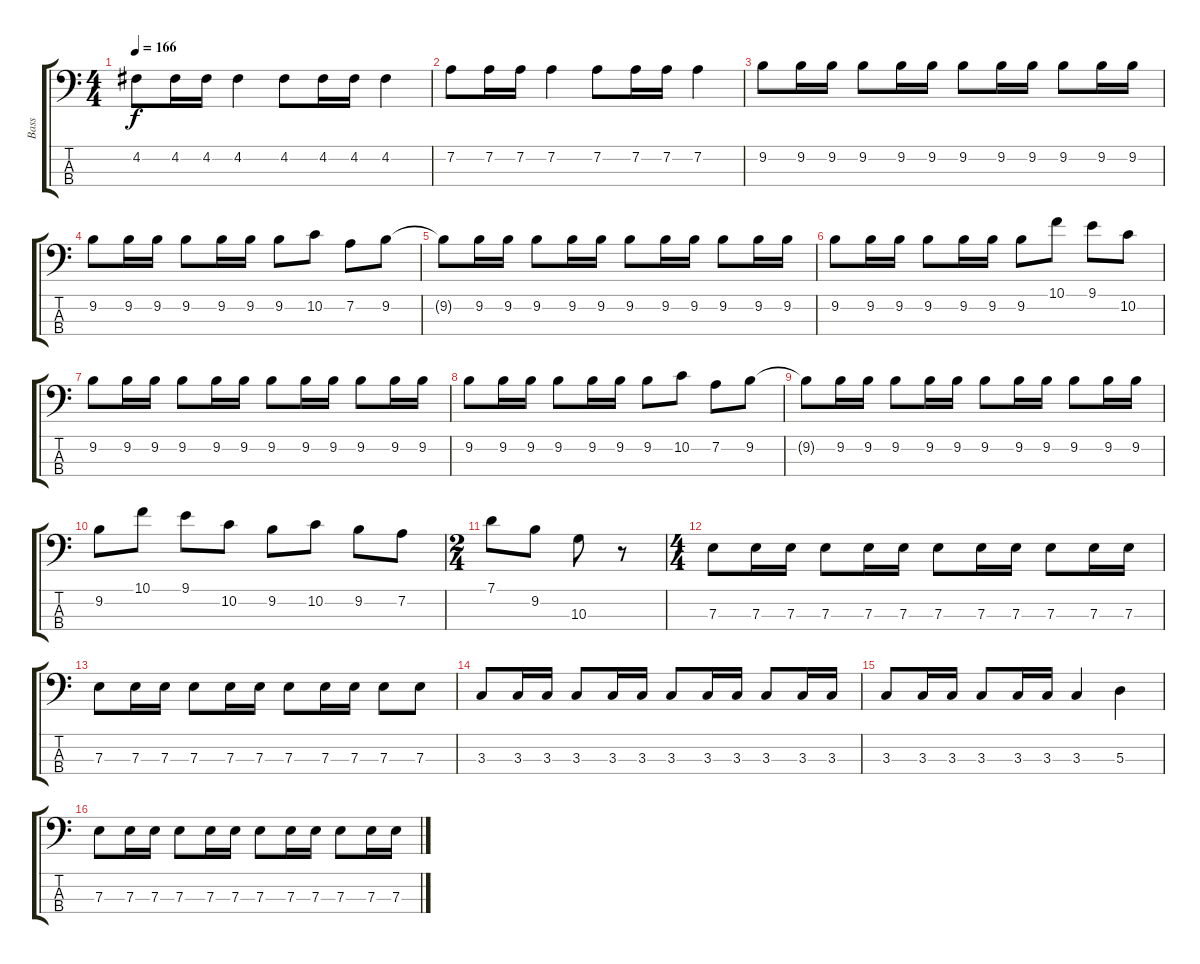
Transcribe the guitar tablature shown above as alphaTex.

\track ("Bass" "Bass") {instrument electricbassfinger}
\staff {score tabs}
\tuning (G2 D2 A1 E1) {hide}
\ts (4 4)
\tempo 166
\clef f4
\ks c
4.2.8{dy f} 4.2.16 4.2.16 4.2.4 4.2.8 4.2.16 4.2.16 4.2.4 |
7.2.8 7.2.16 7.2.16 7.2.4 7.2.8 7.2.16 7.2.16 7.2.4 |
9.2.8 9.2.16 9.2.16 9.2.8 9.2.16 9.2.16 9.2.8 9.2.16 9.2.16 9.2.8 9.2.16 9.2.16 |
9.2.8 9.2.16 9.2.16 9.2.8 9.2.16 9.2.16 9.2.8 10.2.8 7.2.8 9.2.8 |
9.2{t}.8 9.2.16 9.2.16 9.2.8 9.2.16 9.2.16 9.2.8 9.2.16 9.2.16 9.2.8 9.2.16 9.2.16 |
9.2.8 9.2.16 9.2.16 9.2.8 9.2.16 9.2.16 9.2.8 10.1.8 9.1.8 10.2.8 |
9.2.8 9.2.16 9.2.16 9.2.8 9.2.16 9.2.16 9.2.8 9.2.16 9.2.16 9.2.8 9.2.16 9.2.16 |
9.2.8 9.2.16 9.2.16 9.2.8 9.2.16 9.2.16 9.2.8 10.2.8 7.2.8 9.2.8 |
9.2{t}.8 9.2.16 9.2.16 9.2.8 9.2.16 9.2.16 9.2.8 9.2.16 9.2.16 9.2.8 9.2.16 9.2.16 |
9.2.8 10.1.8 9.1.8 10.2.8 9.2.8 10.2.8 9.2.8 7.2.8 |
\ts (2 4)
7.1.8 9.2.8 10.3.8 r.8 |
\ts (4 4)
7.3.8 7.3.16 7.3.16 7.3.8 7.3.16 7.3.16 7.3.8 7.3.16 7.3.16 7.3.8 7.3.16 7.3.16 |
7.3.8 7.3.16 7.3.16 7.3.8 7.3.16 7.3.16 7.3.8 7.3.16 7.3.16 7.3.8 7.3.8 |
3.3.8 3.3.16 3.3.16 3.3.8 3.3.16 3.3.16 3.3.8 3.3.16 3.3.16 3.3.8 3.3.16 3.3.16 |
3.3.8 3.3.16 3.3.16 3.3.8 3.3.16 3.3.16 3.3.4 5.3.4 |
7.3.8 7.3.16 7.3.16 7.3.8 7.3.16 7.3.16 7.3.8 7.3.16 7.3.16 7.3.8 7.3.16 7.3.16
